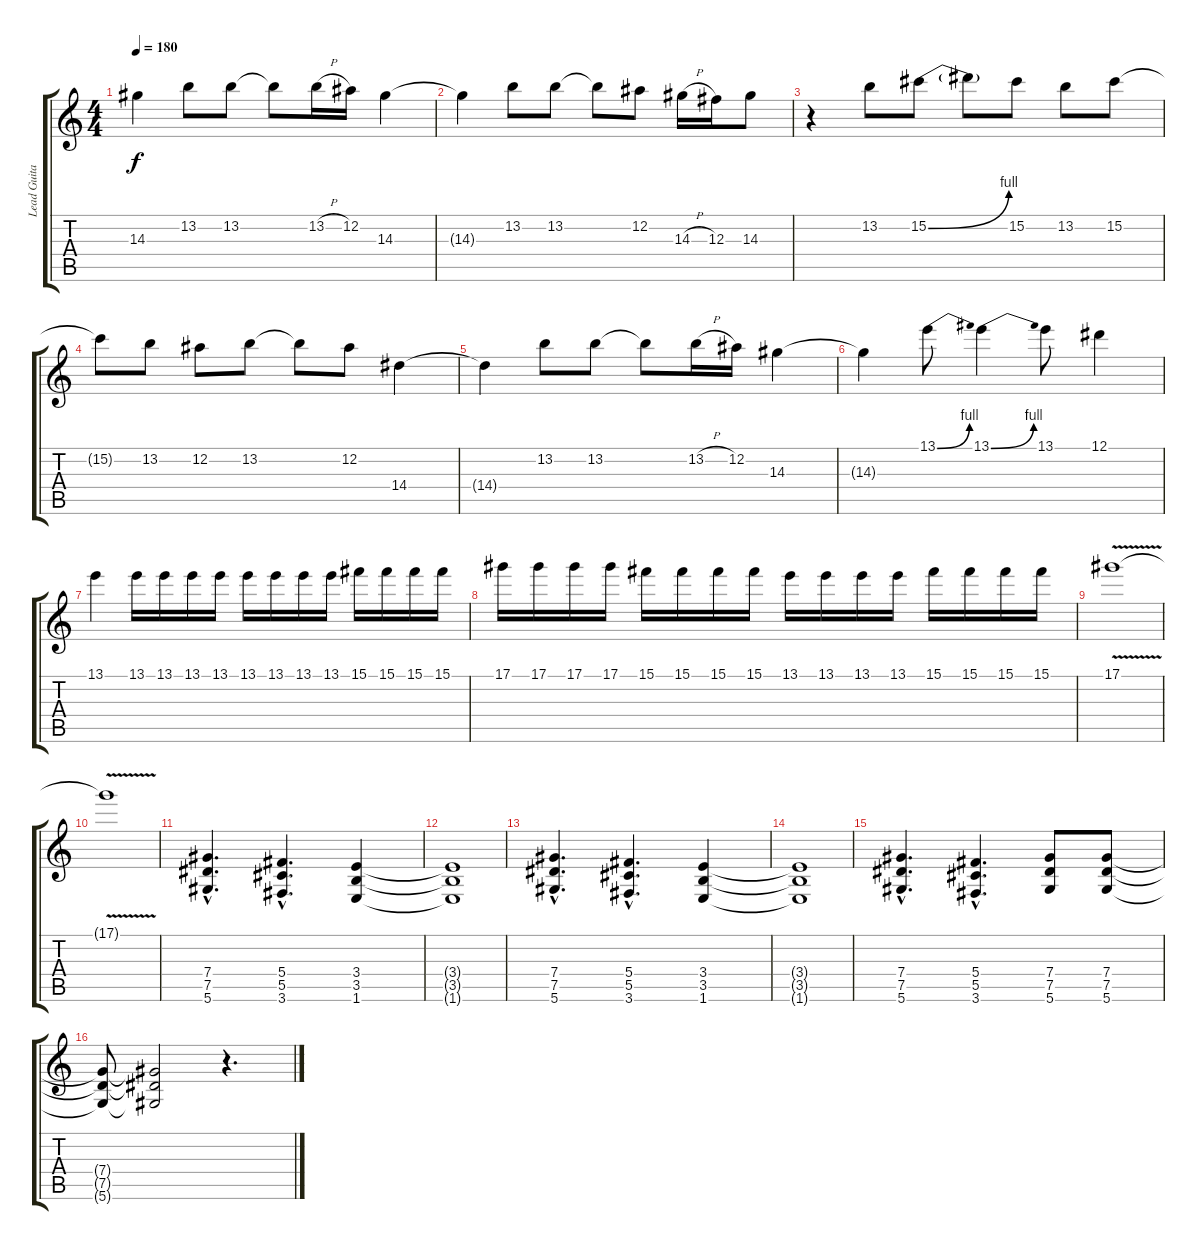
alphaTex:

\track ("Lead Guitar" "Lead Guita") {instrument overdrivenguitar}
\staff {score tabs}
\tuning (Eb4 Bb3 Gb3 Db3 Ab2 Eb2) {hide}
\ts (4 4)
\tempo 180
\clef g2
\ks c
14.3{t}.4{dy f} 13.2.8 13.2.8 13.2{t}.8 13.2{h}.16 12.2.16 14.3.4 |
14.3{t}.4 13.2.8 13.2.8 13.2{t}.8 12.2.8 14.3{h}.16 12.3.16 14.3.8 |
r.4 13.2.8 15.2{be (bend 0 0 60 4)}.8 15.2{t}.8 15.2.8 13.2.8 15.2.8 |
15.2{t}.8 13.2.8 12.2.8 13.2.8 13.2{t}.8 12.2.8 14.4.4 |
14.4{t}.4 13.2.8 13.2.8 13.2{t}.8 13.2{h}.16 12.2.16 14.3.4 |
14.3{t}.4 13.1{be (bend 0 0 60 4)}.8 13.1{be (bend 0 0 60 4)}.4 13.1.8 12.1.4 |
13.1.4 13.1.16 13.1.16 13.1.16 13.1.16 13.1.16 13.1.16 13.1.16 13.1.16 15.1.16 15.1.16 15.1.16 15.1.16 |
17.1.16 17.1.16 17.1.16 17.1.16 15.1.16 15.1.16 15.1.16 15.1.16 13.1.16 13.1.16 13.1.16 13.1.16 15.1.16 15.1.16 15.1.16 15.1.16 |
17.1{v}.1 |
17.1{t}.1 |
(7.4{hac} 7.5{hac} 5.6{hac}).4{d} (5.4{hac} 5.5{hac} 3.6{hac}).4{d} (3.4 3.5 1.6).4 |
(3.4{t} 3.5{t} 1.6{t}).1 |
(7.4{hac} 7.5{hac} 5.6{hac}).4{d} (5.4{hac} 5.5{hac} 3.6{hac}).4{d} (3.4 3.5 1.6).4 |
(3.4{t} 3.5{t} 1.6{t}).1 |
(7.4{hac} 7.5{hac} 5.6{hac}).4{d} (5.4{hac} 5.5{hac} 3.6{hac}).4{d} (7.4 7.5 5.6).8 (7.4 7.5 5.6).8 |
(7.4{t} 7.5{t} 5.6{t}).8 (7.4{t} 7.5{t} 5.6{t}).2 r.4{d}
